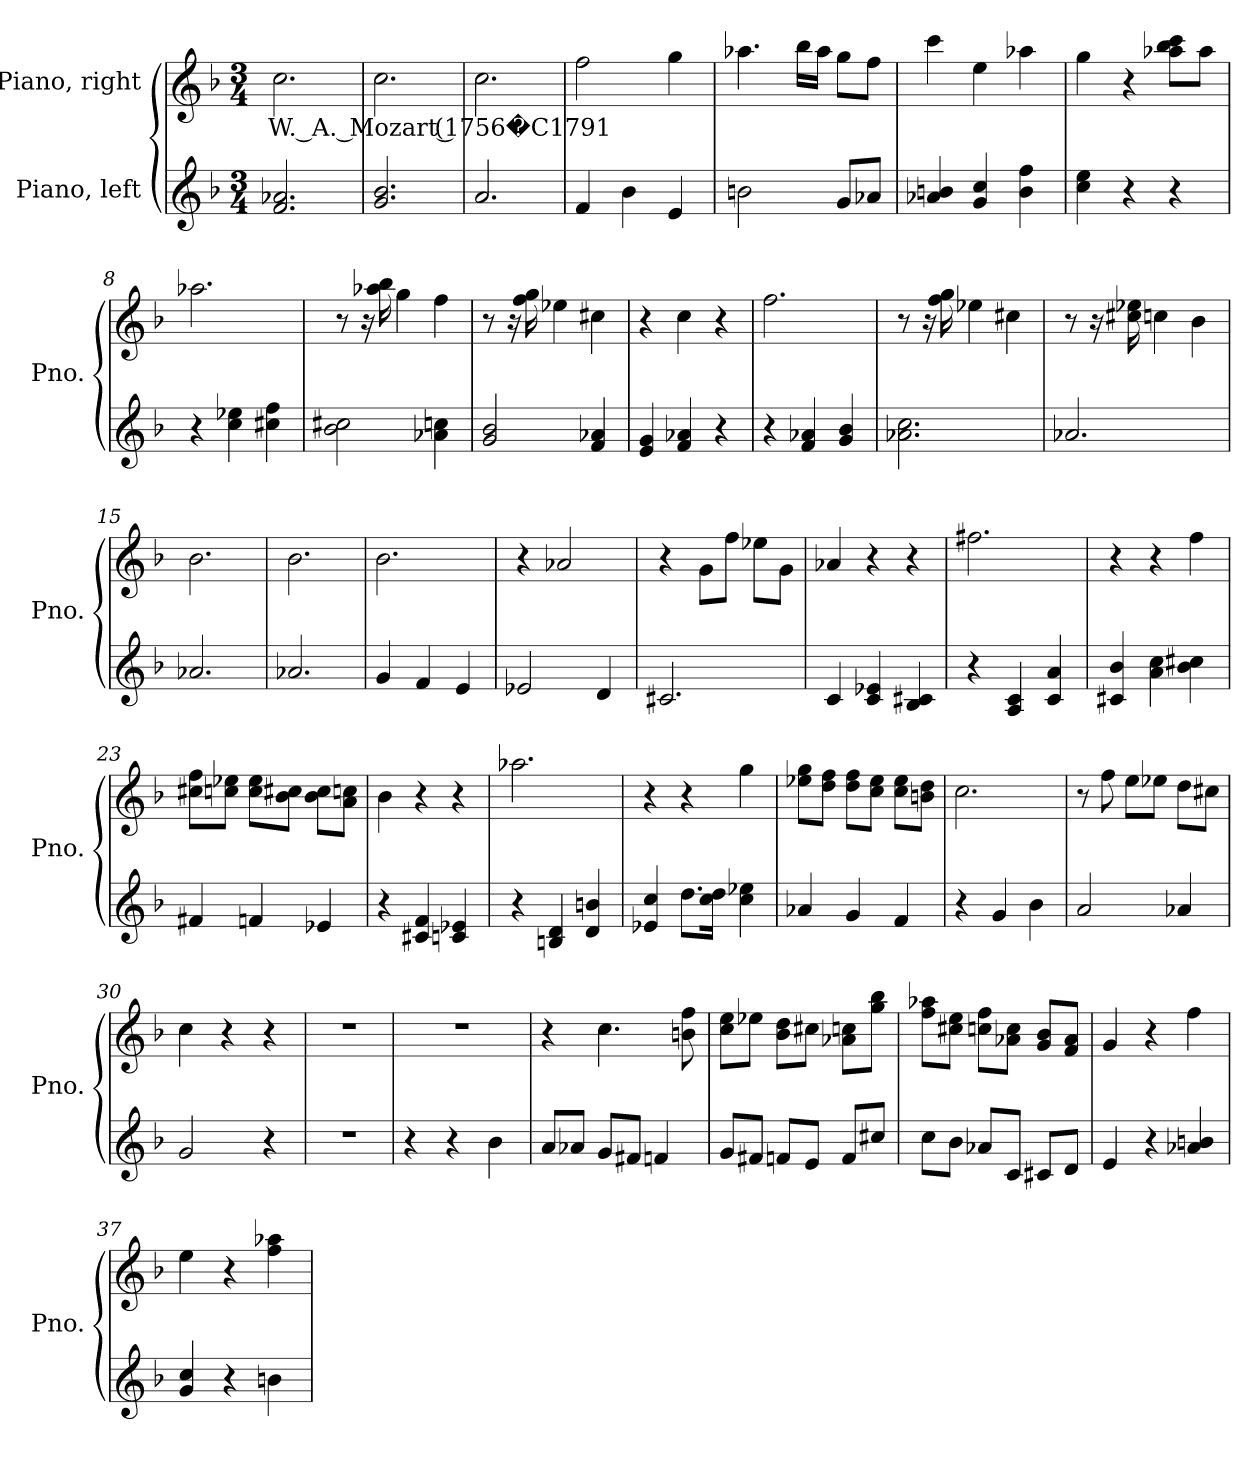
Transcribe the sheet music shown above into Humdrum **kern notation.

**kern	**kern	**text
*part2	*part1	*part1
*staff2	*staff1	*staff1
*I"Piano, left	*I"Piano, right	*
*I'Pno.	*I'Pno.	*
*clefG2	*clefG2	*
*k[b-]	*k[b-]	*
*M3/4	*M3/4	*
*MM74	*MM74	*
=1	=1	=1
!	!	!LO:LY:b
2.f/ 2.a-X/	2.cc\	W. A. Mozart (1756�C1791
=2	=2	=2
2.g/ 2.b-/	2.cc\	.
=3	=3	=3
2.a/	2.cc\	.
=4	=4	=4
4f/	2ff\	.
4b-\	.	.
4e/	4gg\	.
=5	=5	=5
2bn\	4.aa-X\	.
.	16bb-\LL	.
.	16aa-\JJ	.
8g/L	8gg\L	.
8a-X/J	8ff\J	.
=6	=6	=6
4a-X/ 4bn/	4ccc\	.
4g/ 4cc/	4ee\	.
4b\ 4ff\	4aa-X\	.
!!LO:LB:g=z
=7	=7	=7
4cc\ 4ee\	4gg\	.
4r	4r	.
4r	8aa-X\ 8bb-\ 8ccc\L	.
.	8aa-\J	.
=8	=8	=8
4r	2.aa-X\	.
4cc\ 4ee-X\	.	.
4cc#X\ 4ff\	.	.
=9	=9	=9
2b-\ 2cc#X\	8r	.
.	16r	.
.	16aa-X\ 16bb-\	.
.	4gg\	.
4a-X\ 4ccn\	4ff\	.
=10	=10	=10
2g/ 2b-/	8r	.
.	16r	.
.	16ff\ 16gg\	.
.	4ee-X\	.
4f/ 4a-X/	4cc#X\	.
=11	=11	=11
4e/ 4g/	4r	.
4f/ 4a-X/	4cc\	.
4r	4r	.
=12	=12	=12
4r	2.ff\	.
4f/ 4a-X/	.	.
4g/ 4b-/	.	.
!!LO:LB:g=z
=13	=13	=13
2.a-X\ 2.cc\	8r	.
.	16r	.
.	16ff\ 16gg\	.
.	4ee-X\	.
.	4cc#X\	.
=14	=14	=14
2.a-X/	8r	.
.	16r	.
.	16cc#X\ 16ee-X\	.
.	4ccn\	.
.	4b-\	.
=15	=15	=15
2.a-X/	2.b-\	.
=16	=16	=16
2.a-X/	2.b-\	.
=17	=17	=17
4g/	2.b-\	.
4f/	.	.
4e/	.	.
=18	=18	=18
2e-X/	4r	.
.	2a-X/	.
4d/	.	.
=19	=19	=19
2.c#X/	4r	.
.	8g\L	.
.	8ff\J	.
.	8ee-X\L	.
.	8g\J	.
=20	=20	=20
4c/	4a-X/	.
4c/ 4e-X/	4r	.
4B-/ 4c#X/	4r	.
!!LO:LB:g=z
=21	=21	=21
4r	2.ff#X\	.
4A/ 4c/	.	.
4c/ 4a/	.	.
=22	=22	=22
4c#X/ 4b-/	4r	.
4a\ 4cc\	4r	.
4b-\ 4cc#X\	4ff\	.
=23	=23	=23
4f#X/	8cc#X\ 8ff\L	.
.	8ccn\ 8ee-X\J	.
4fn/	8cc\ 8ee-\L	.
.	8b-\ 8cc#X\J	.
4e-X/	8b-\ 8cc#\L	.
.	8a\ 8ccn\J	.
=24	=24	=24
4r	4b-\	.
4c#X/ 4f/	4r	.
4cn/ 4e-X/	4r	.
=25	=25	=25
4r	2.aa-X\	.
4Bn/ 4d/	.	.
4d/ 4bn/	.	.
=26	=26	=26
4e-X/ 4cc/	4r	.
8.dd\L	4r	.
16cc\ 16dd\Jk	.	.
4cc\ 4ee-X\	4gg\	.
!!LO:LB:g=z
=27	=27	=27
4a-X/	8ee-X\ 8gg\L	.
.	8dd\ 8ff\J	.
4g/	8dd\ 8ff\L	.
.	8cc\ 8ee-\J	.
4f/	8cc\ 8ee-\L	.
.	8bn\ 8dd\J	.
=28	=28	=28
4r	2.cc\	.
4g/	.	.
4b-\	.	.
=29	=29	=29
2a/	8r	.
.	8ff\	.
.	8ee\L	.
.	8ee-X\J	.
4a-X/	8dd\L	.
.	8cc#X\J	.
=30	=30	=30
2g/	4cc\	.
.	4r	.
4r	4r	.
=31	=31	=31
2.r	2.r	.
=32	=32	=32
4r	2.r	.
4r	.	.
4b-\	.	.
=33	=33	=33
8a/L	4r	.
8a-X/J	.	.
8g/L	4.cc\	.
8f#X/J	.	.
4fn/	.	.
.	8bn\ 8ff\	.
!!LO:LB:g=z
=34	=34	=34
8g/L	8cc\ 8ee\L	.
8f#X/J	8ee-X\J	.
8fn/L	8b-\ 8dd\L	.
8e/J	8cc#X\J	.
8f/L	8a-X\ 8ccn\L	.
8cc#X/J	8gg\ 8bb-\J	.
=35	=35	=35
8cc\L	8ff\ 8aa-X\L	.
8b-\J	8cc#X\ 8ee\J	.
8a-X/L	8ccn\ 8ff\L	.
8c/J	8a-X\ 8cc\J	.
8c#X/L	8g/ 8b-/L	.
8d/J	8f/ 8a-/J	.
=36	=36	=36
4e/	4g/	.
4r	4r	.
4a-X/ 4bn/	4ff\	.
=37	=37	=37
4g/ 4cc/	4ee\	.
4r	4r	.
4bn\	4ff\ 4aa-X\	.
=	=	=
*-	*-	*-
